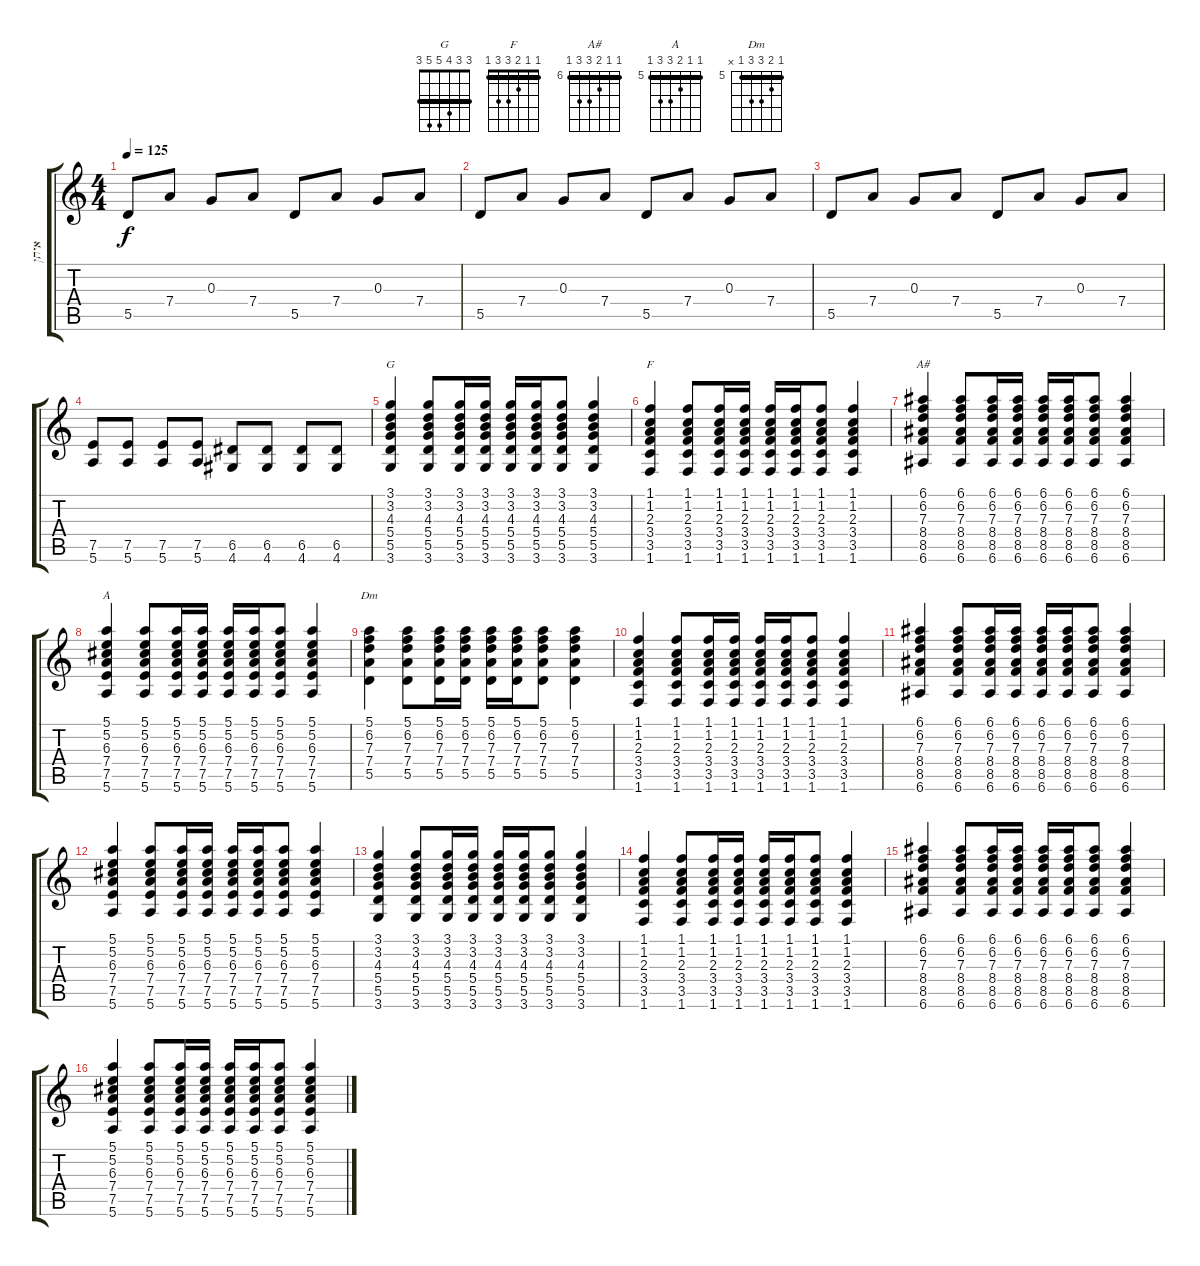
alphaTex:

\track ("איתן" "איתן") {instrument electricguitarclean}
\staff {score tabs}
\tuning (E4 B3 G3 D3 A2 E2) {hide}
\chord ("G" 3 3 4 5 5 3) {barre 3}
\chord ("F" 1 1 2 3 3 1) {barre 1}
\chord ("A#" 6 6 7 8 8 6) {firstfret 6 barre 6}
\chord ("A" 5 5 6 7 7 5) {firstfret 5 barre 5}
\chord ("Dm" 5 6 7 7 5 x) {firstfret 5 barre 5}
\ts (4 4)
\tempo 125
\clef g2
\ks c
5.5.8{dy f} 7.4.8 0.3.8 7.4.8 5.5.8 7.4.8 0.3.8 7.4.8 |
5.5.8 7.4.8 0.3.8 7.4.8 5.5.8 7.4.8 0.3.8 7.4.8 |
5.5.8 7.4.8 0.3.8 7.4.8 5.5.8 7.4.8 0.3.8 7.4.8 |
(7.5 5.6).8{instrument distortionguitar} (7.5 5.6).8 (7.5 5.6).8 (7.5 5.6).8 (6.5 4.6).8 (6.5 4.6).8 (6.5 4.6).8 (6.5 4.6).8 |
(3.1 3.2 4.3 5.4 5.5 3.6).4{ch "G"} (3.1 3.2 4.3 5.4 5.5 3.6).8 (3.1 3.2 4.3 5.4 5.5 3.6).16 (3.1 3.2 4.3 5.4 5.5 3.6).16 (3.1 3.2 4.3 5.4 5.5 3.6).16 (3.1 3.2 4.3 5.4 5.5 3.6).16 (3.1 3.2 4.3 5.4 5.5 3.6).8 (3.1 3.2 4.3 5.4 5.5 3.6).4 |
(1.1 1.2 2.3 3.4 3.5 1.6).4{ch "F"} (1.1 1.2 2.3 3.4 3.5 1.6).8 (1.1 1.2 2.3 3.4 3.5 1.6).16 (1.1 1.2 2.3 3.4 3.5 1.6).16 (1.1 1.2 2.3 3.4 3.5 1.6).16 (1.1 1.2 2.3 3.4 3.5 1.6).16 (1.1 1.2 2.3 3.4 3.5 1.6).8 (1.1 1.2 2.3 3.4 3.5 1.6).4 |
(6.1 6.2 7.3 8.4 8.5 6.6).4{ch "A#"} (6.1 6.2 7.3 8.4 8.5 6.6).8 (6.1 6.2 7.3 8.4 8.5 6.6).16 (6.1 6.2 7.3 8.4 8.5 6.6).16 (6.1 6.2 7.3 8.4 8.5 6.6).16 (6.1 6.2 7.3 8.4 8.5 6.6).16 (6.1 6.2 7.3 8.4 8.5 6.6).8 (6.1 6.2 7.3 8.4 8.5 6.6).4 |
(5.1 5.2 6.3 7.4 7.5 5.6).4{ch "A"} (5.1 5.2 6.3 7.4 7.5 5.6).8 (5.1 5.2 6.3 7.4 7.5 5.6).16 (5.1 5.2 6.3 7.4 7.5 5.6).16 (5.1 5.2 6.3 7.4 7.5 5.6).16 (5.1 5.2 6.3 7.4 7.5 5.6).16 (5.1 5.2 6.3 7.4 7.5 5.6).8 (5.1 5.2 6.3 7.4 7.5 5.6).4 |
(5.1 6.2 7.3 7.4 5.5).4{ch "Dm"} (5.1 6.2 7.3 7.4 5.5).8 (5.1 6.2 7.3 7.4 5.5).16 (5.1 6.2 7.3 7.4 5.5).16 (5.1 6.2 7.3 7.4 5.5).16 (5.1 6.2 7.3 7.4 5.5).16 (5.1 6.2 7.3 7.4 5.5).8 (5.1 6.2 7.3 7.4 5.5).4 |
(1.1 1.2 2.3 3.4 3.5 1.6).4 (1.1 1.2 2.3 3.4 3.5 1.6).8 (1.1 1.2 2.3 3.4 3.5 1.6).16 (1.1 1.2 2.3 3.4 3.5 1.6).16 (1.1 1.2 2.3 3.4 3.5 1.6).16 (1.1 1.2 2.3 3.4 3.5 1.6).16 (1.1 1.2 2.3 3.4 3.5 1.6).8 (1.1 1.2 2.3 3.4 3.5 1.6).4 |
(6.1 6.2 7.3 8.4 8.5 6.6).4 (6.1 6.2 7.3 8.4 8.5 6.6).8 (6.1 6.2 7.3 8.4 8.5 6.6).16 (6.1 6.2 7.3 8.4 8.5 6.6).16 (6.1 6.2 7.3 8.4 8.5 6.6).16 (6.1 6.2 7.3 8.4 8.5 6.6).16 (6.1 6.2 7.3 8.4 8.5 6.6).8 (6.1 6.2 7.3 8.4 8.5 6.6).4 |
(5.1 5.2 6.3 7.4 7.5 5.6).4 (5.1 5.2 6.3 7.4 7.5 5.6).8 (5.1 5.2 6.3 7.4 7.5 5.6).16 (5.1 5.2 6.3 7.4 7.5 5.6).16 (5.1 5.2 6.3 7.4 7.5 5.6).16 (5.1 5.2 6.3 7.4 7.5 5.6).16 (5.1 5.2 6.3 7.4 7.5 5.6).8 (5.1 5.2 6.3 7.4 7.5 5.6).4 |
(3.1 3.2 4.3 5.4 5.5 3.6).4 (3.1 3.2 4.3 5.4 5.5 3.6).8 (3.1 3.2 4.3 5.4 5.5 3.6).16 (3.1 3.2 4.3 5.4 5.5 3.6).16 (3.1 3.2 4.3 5.4 5.5 3.6).16 (3.1 3.2 4.3 5.4 5.5 3.6).16 (3.1 3.2 4.3 5.4 5.5 3.6).8 (3.1 3.2 4.3 5.4 5.5 3.6).4 |
(1.1 1.2 2.3 3.4 3.5 1.6).4 (1.1 1.2 2.3 3.4 3.5 1.6).8 (1.1 1.2 2.3 3.4 3.5 1.6).16 (1.1 1.2 2.3 3.4 3.5 1.6).16 (1.1 1.2 2.3 3.4 3.5 1.6).16 (1.1 1.2 2.3 3.4 3.5 1.6).16 (1.1 1.2 2.3 3.4 3.5 1.6).8 (1.1 1.2 2.3 3.4 3.5 1.6).4 |
(6.1 6.2 7.3 8.4 8.5 6.6).4 (6.1 6.2 7.3 8.4 8.5 6.6).8 (6.1 6.2 7.3 8.4 8.5 6.6).16 (6.1 6.2 7.3 8.4 8.5 6.6).16 (6.1 6.2 7.3 8.4 8.5 6.6).16 (6.1 6.2 7.3 8.4 8.5 6.6).16 (6.1 6.2 7.3 8.4 8.5 6.6).8 (6.1 6.2 7.3 8.4 8.5 6.6).4 |
(5.1 5.2 6.3 7.4 7.5 5.6).4 (5.1 5.2 6.3 7.4 7.5 5.6).8 (5.1 5.2 6.3 7.4 7.5 5.6).16 (5.1 5.2 6.3 7.4 7.5 5.6).16 (5.1 5.2 6.3 7.4 7.5 5.6).16 (5.1 5.2 6.3 7.4 7.5 5.6).16 (5.1 5.2 6.3 7.4 7.5 5.6).8 (5.1 5.2 6.3 7.4 7.5 5.6).4
